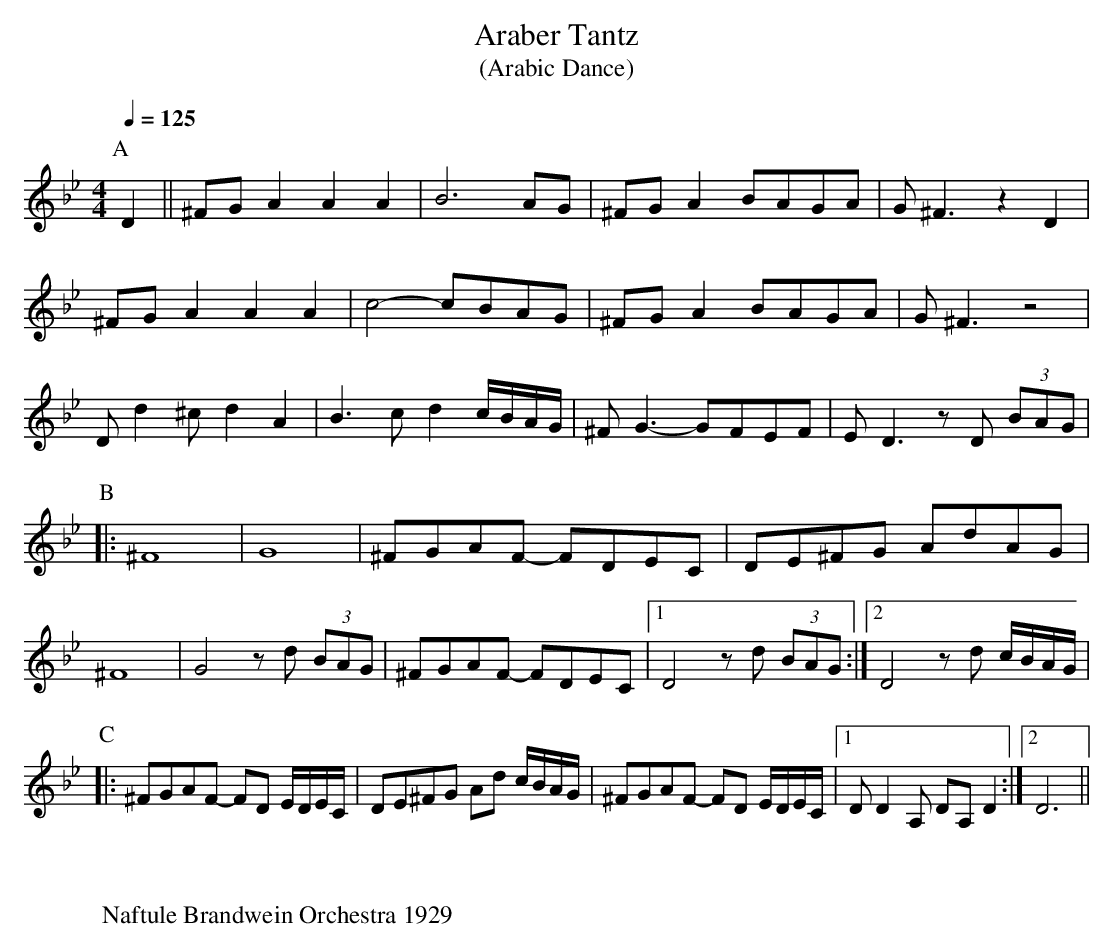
X:1
T:Araber Tantz
T:(Arabic Dance)
L:1/8
M:4/4
Q:1/4=125
K:Bb
P:A
D2 || ^FG A2A2A2|B6 AG|^FG A2 BAGA|G^F3z2D2|
^FG A2A2A2 |c4-cBAG|^FG A2 BAGA|G^F3z4|
Dd2^cd2A2|B3cd2c/B/A/G/|^FG3-GFEF|ED3zD (3BAG|
P:B
|:^F8|G8|^FGAF- FDEC|DE^FG AdAG|
^F8|G4zd (3BAG|^FGAF- FDEC|1D4zd (3BAG:|2D4zd c/B/A/G/|
P:C
|:^FGAF- FD E/D/E/C/ |DE^FG Ad c/B/A/G/|^FGAF- FD E/D/E/C/|1DD2 A, DA, D2:|2D6||
W:
W:
W: Naftule Brandwein Orchestra 1929
